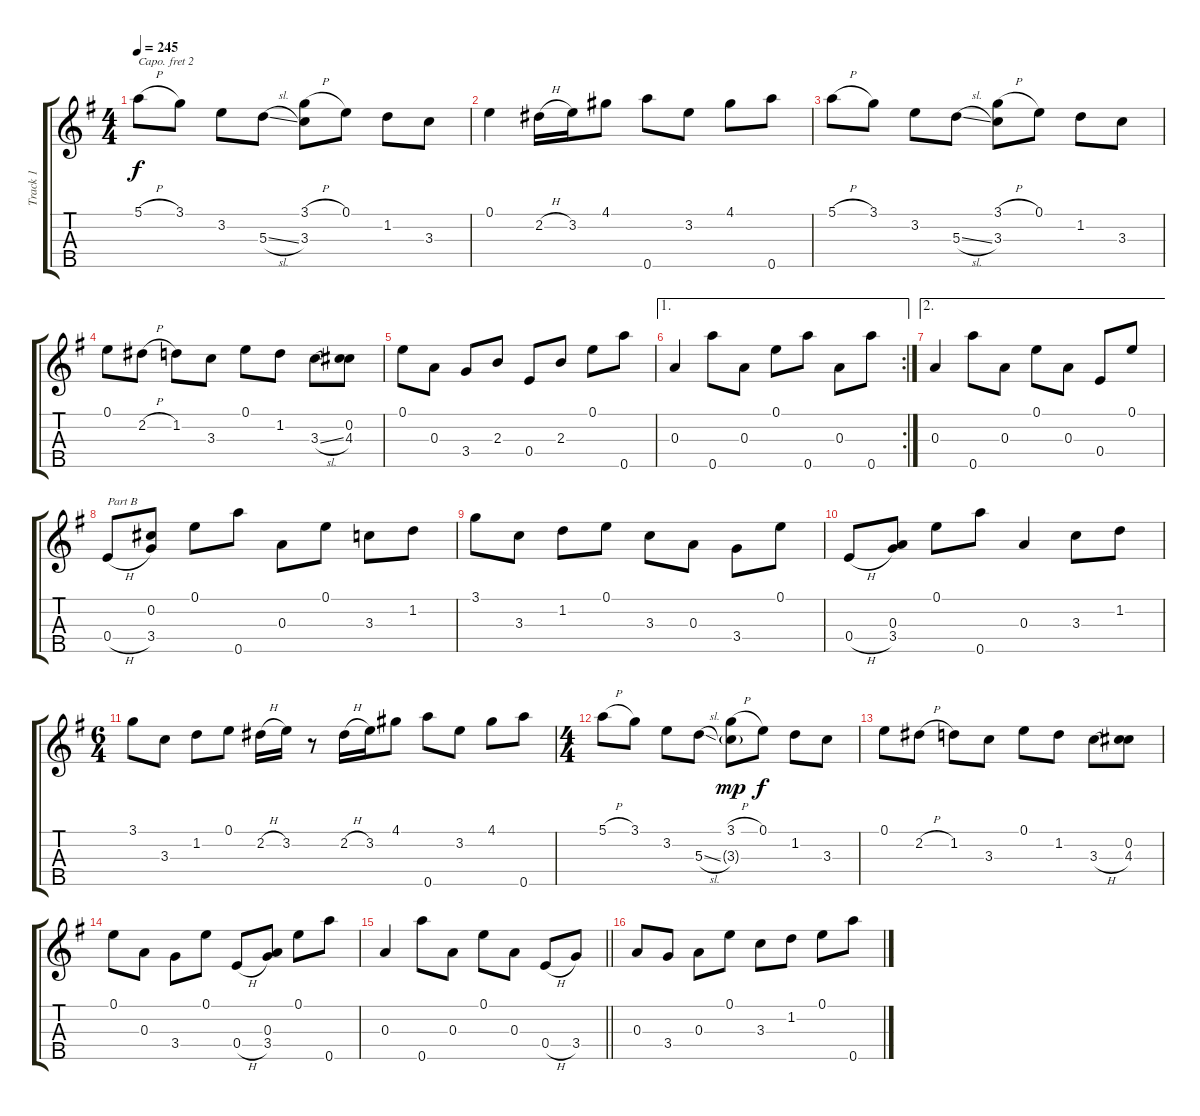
\track ("Track 1" "Track 1") {instrument banjo}
\staff {score tabs}
\capo 2
\tuning (D4 B3 G3 D3 G4) {hide}
\displaytranspose 12
\ts (4 4)
\tempo 245
\clef g2
\ks g
5.1{h}.8{dy f} 3.1.8 3.2.8 5.3{sl}.8 (3.1{h} 3.3).8 0.1.8 1.2.8 3.3.8 |
0.1.4 2.2{h}.16 3.2.16 4.1.8 0.5.8 3.2.8 4.1.8 0.5.8 |
5.1{h}.8 3.1.8 3.2.8 5.3{sl}.8 (3.1{h} 3.3).8 0.1.8 1.2.8 3.3.8 |
0.1.8 2.2{h}.8 1.2.8 3.3.8 0.1.8 1.2.8 3.3{sl}.8 (0.2 4.3).8 |
0.1.8 0.3.8 3.4.8 2.3.8 0.4.8 2.3.8 0.1.8 0.5.8 |
\ae 1
\rc 2
0.3.4 0.5.8 0.3.8 0.1.8 0.5.8 0.3.8 0.5.8 |
\ae 2
0.3.4 0.5.8 0.3.8 0.1.8 0.3.8 0.4.8 0.1.8 |
0.4{h}.8{txt "Part B"} (0.2 3.4).8 0.1.8 0.5.8 0.3.8 0.1.8 3.3.8 1.2.8 |
3.1.8 3.3.8 1.2.8 0.1.8 3.3.8 0.3.8 3.4.8 0.1.8 |
0.4{h}.8 (0.3 3.4).8 0.1.8 0.5.8 0.3.4 3.3.8 1.2.8 |
\ts (6 4)
3.1.8 3.3.8 1.2.8 0.1.8 2.2{h}.16 3.2.16 r.8 2.2{h}.16 3.2.16 4.1.8 0.5.8 3.2.8 4.1.8 0.5.8 |
\ts (4 4)
5.1{h}.8 3.1.8 3.2.8 5.3{sl}.8 (3.1{h} 3.3{g}).8{dy mp} 0.1.8{dy f} 1.2.8 3.3.8 |
0.1.8 2.2{h}.8 1.2.8 3.3.8 0.1.8 1.2.8 3.3{h}.8 (0.2 4.3).8 |
0.1.8 0.3.8 3.4.8 0.1.8 0.4{h}.8 (0.3 3.4).8 0.1.8 0.5.8 |
\barLineRight lightlight
0.3.4 0.5.8 0.3.8 0.1.8 0.3.8 0.4{h}.8 3.4.8 |
0.3.8 3.4.8 0.3.8 0.1.8 3.3.8 1.2.8 0.1.8 0.5.8
